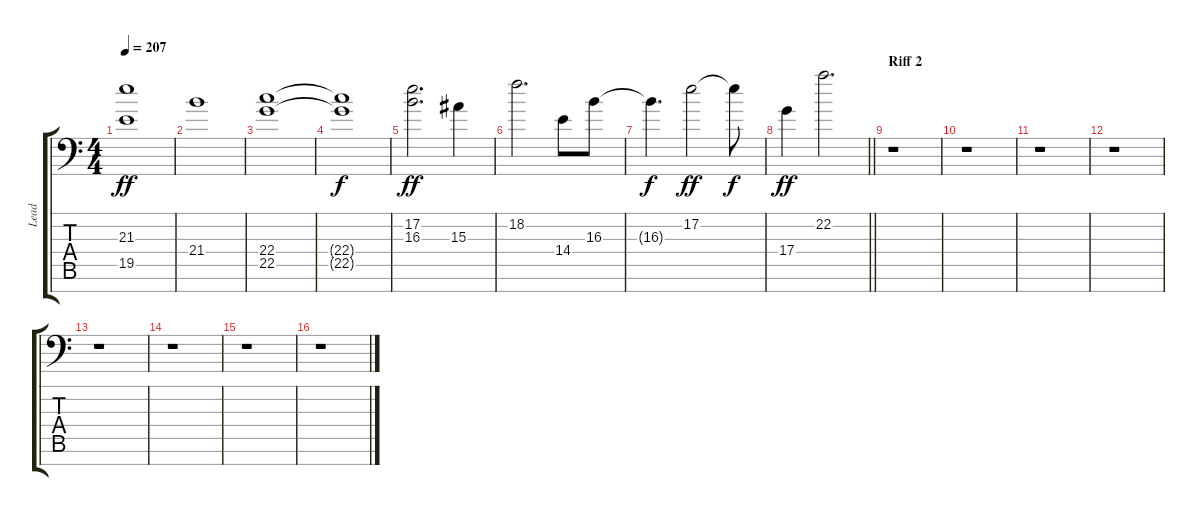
\track ("Lead" "Lead") {instrument lead2sawtooth}
\staff {score tabs}
\tuning (C8 B3 G3 D3 A2 E2 C-1) {hide}
\ts (4 4)
\tempo 207
\clef f4
\ks c
(21.3 19.5).1{dy ff} |
21.4.1 |
(22.4 22.5).1 |
(22.4{t} 22.5{t}).1{dy f} |
(17.2 16.3).2{d dy ff} 15.3.4 |
18.2.2{d} 14.4.8 16.3.8 |
16.3{t}.4{d dy f} 17.2.2{dy ff} 17.2{t}.8{dy f} |
\barLineRight lightlight
17.4.4{dy ff} 22.2.2{d} |
\section ("" "Riff 2")
r.1 |
r.1 |
r.1 |
r.1 |
r.1 |
r.1 |
r.1 |
r.1
